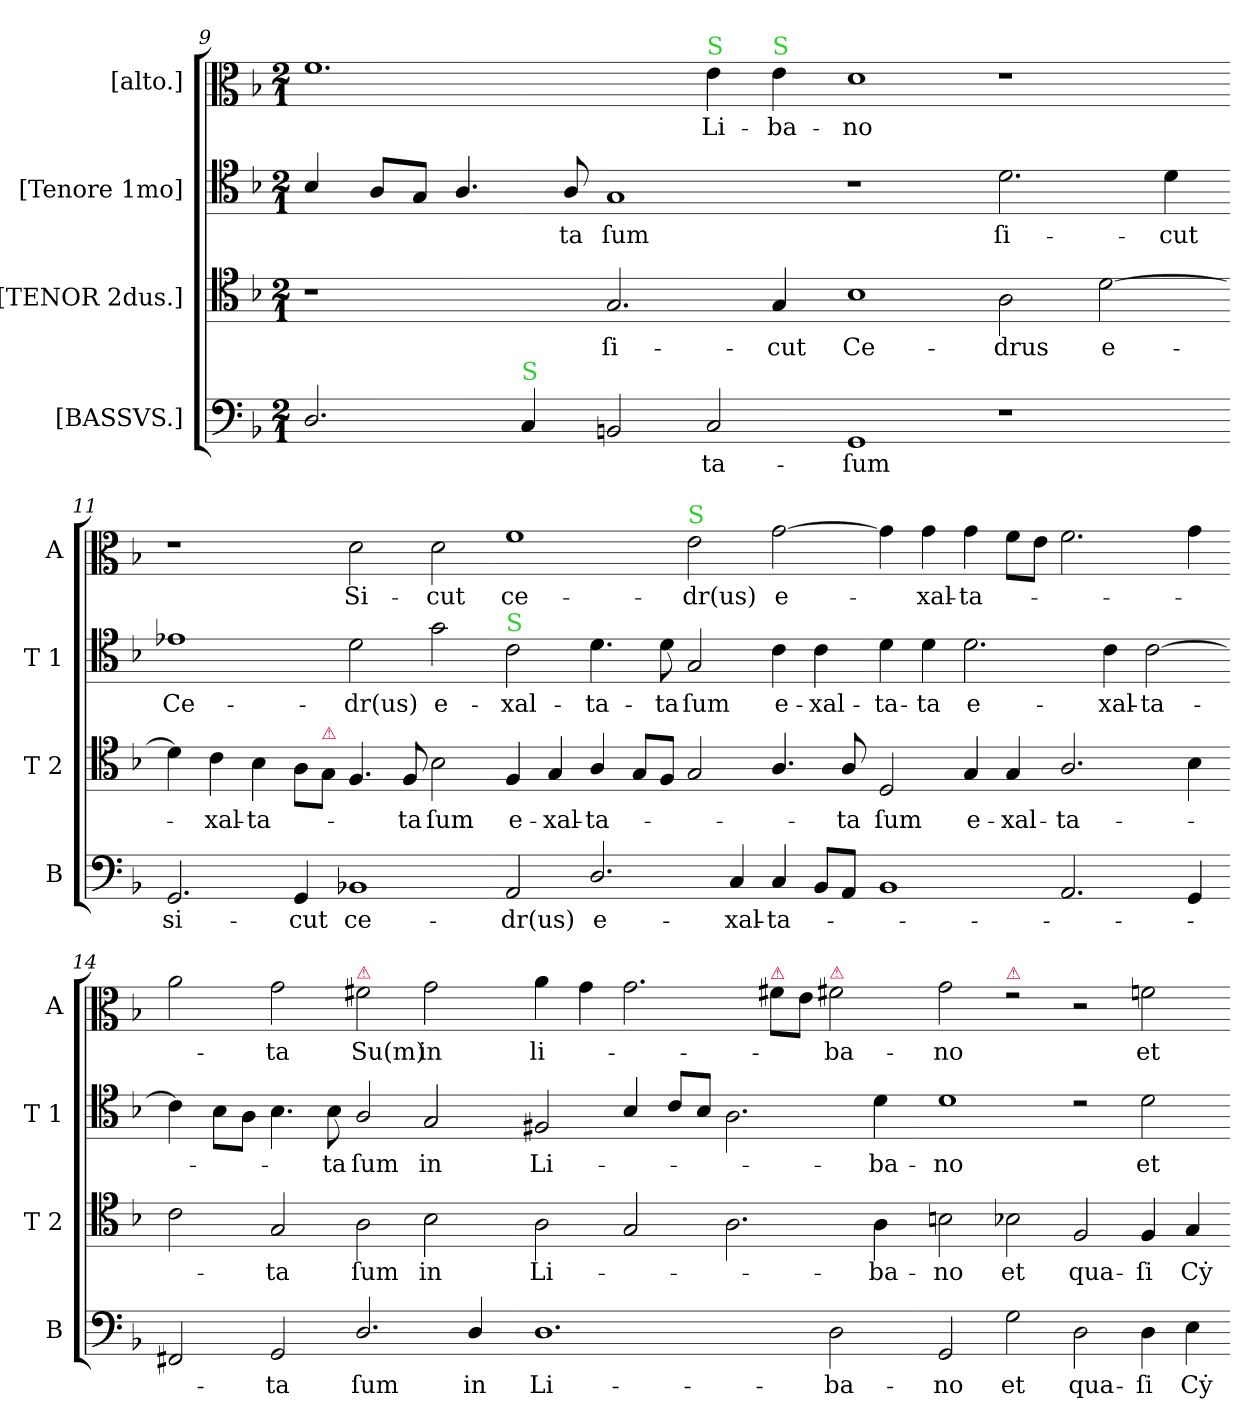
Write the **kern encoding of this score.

**kern	**text	**kern	**text	**kern	**text	**kern	**text
*part4	*part4	*part3	*part3	*part2	*part2	*part1	*part1
*staff4	*staff4	*staff3	*staff3	*staff2	*staff2	*staff1	*staff1
*I"[BASSVS.]	*	*I"[TENOR 2dus.]	*	*I"[Tenore 1mo]	*	*I"[alto.]	*
*I'B	*	*I'T 2	*	*I'T 1	*	*I'A	*
*clefF4	*	*clefC4	*	*clefC4	*	*clefC3	*
*k[b-]	*	*k[b-]	*	*k[b-]	*	*k[b-]	*
*M2/1	*	*M2/1	*	*M2/1	*	*M2/1	*
=9	=9	=9	=9	=9	=9	=9	=9
2.D/	.	1r	.	4B-/	.	1.f	.
.	.	.	.	8A/L	.	.	.
.	.	.	.	8G/J	.	.	.
.	.	.	.	4.A/	.	.	.
!LO:TX:a:color=limegreen:t=S	!	!	!	!	!	!	!
4C/	.	.	.	.	.	.	.
.	.	.	.	8A/	-ta	.	.
2BBn/	.	2.G/	ſi-	1G	ſum	.	.
!	!	!	!	!	!	!LO:TX:a:color=limegreen:t=S	!
2C/	-ta-	.	.	.	.	4e\	Li-
!	!	!	!	!	!	!LO:TX:a:color=limegreen:t=S	!
.	.	4G/	-cut	.	.	4e\	-ba-
=10-	=10-	=10-	=10-	=10-	=10-	=10-	=10-
1GG	ſum	1B-	Ce-	1r	.	1d	-no
1r	.	2A\	-drus	2.d\	ſi-	1r	.
.	.	[2d\	e-	.	.	.	.
.	.	.	.	4d\	-cut	.	.
=11-	=11-	=11-	=11-	=11-	=11-	=11-	=11-
2.GG/	si-	4d\]	.	1e-X	Ce-	1r	.
.	.	4c\	-xal-	.	.	.	.
.	.	4B-\	-ta-	.	.	.	.
4GG/	-cut	8A\L	.	.	.	.	.
!	!	!LO:TX:a:color=crimson:t=⚠	!	!	!	!	!
.	.	8G\J	.	.	.	.	.
1BB-X	ce-	4.F/	.	2d\	-dr(us)	2d\	Si-
.	.	8F/	-ta	.	.	.	.
.	.	2B-\	ſum	2g\	e-	2d\	-cut
=12-	=12-	=12-	=12-	=12-	=12-	=12-	=12-
!	!	!	!	!LO:TX:a:color=limegreen:t=S	!	!	!
2AA/	-dr(us)	4F/	e-	2c\	-xal-	1f	ce-
.	.	4G/	-xal-	.	.	.	.
2.D/	e-	4A/	-ta-	4.d\	-ta-	.	.
.	.	8G/L	.	.	.	.	.
.	.	8F/J	.	8d\	-ta	.	.
!	!	!	!	!	!	!LO:TX:a:color=limegreen:t=S	!
.	.	2G/	.	2G/	ſum	2e\	-dr(us)
4C/	-xal-	.	.	.	.	.	.
4C/	-ta-	4.A/	.	4c\	e-	[2g\	e-
8BB-/L	.	.	.	4c\	-xal-	.	.
8AA/J	.	8A/	-ta	.	.	.	.
=13-	=13-	=13-	=13-	=13-	=13-	=13-	=13-
1BB-	.	2D/	ſum	4d\	-ta-	4g\]	.
.	.	.	.	4d\	-ta	4g\	-xal-
.	.	4G/	e-	2.d\	e-	4g\	-ta-
.	.	4G/	-xal-	.	.	8f\L	.
.	.	.	.	.	.	8e\J	.
2.AA/	.	2.A/	-ta-	.	.	2.f\	.
.	.	.	.	4c\	-xal-	.	.
.	.	.	.	[2c\	-ta-	.	.
4GG/	.	4B-\	.	.	.	4g\	.
=14-	=14-	=14-	=14-	=14-	=14-	=14-	=14-
2FF#X/	.	2c\	.	4c\]	.	2a\	.
.	.	.	.	8B-\L	.	.	.
.	.	.	.	8A\J	.	.	.
2GG/	-ta	2G/	-ta	4.B-\	.	2g\	-ta
.	.	.	.	8B-\	-ta	.	.
!	!	!	!	!	!	!LO:TX:a:color=crimson:t=⚠	!
2.D/	ſum	2A\	ſum	2A/	ſum	2f#X\	Su(m)
.	.	2B-\	in	2G/	in	2g\	in
4D/	in	.	.	.	.	.	.
=15-	=15-	=15-	=15-	=15-	=15-	=15-	=15-
1.D	Li-	2A\	Li-	2F#X/	Li-	4a\	li-
.	.	.	.	.	.	4g\	.
.	.	2G/	.	4B-/	.	2.g\	.
.	.	.	.	8c/L	.	.	.
.	.	.	.	8B-/J	.	.	.
.	.	2.A\	.	2.A\	.	.	.
!	!	!	!	!	!	!LO:TX:a:color=crimson:t=⚠	!
.	.	.	.	.	.	8f#X\L	.
.	.	.	.	.	.	8e\J	.
!	!	!	!	!	!	!LO:TX:a:color=crimson:t=⚠	!
2D\	-ba-	.	.	.	.	2f#X\	-ba-
.	.	4A\	-ba-	4d\	-ba-	.	.
=16-	=16-	=16-	=16-	=16-	=16-	=16-	=16-
2GG/	-no	2Bn\	-no	1d	-no	2g\	-no
!	!	!	!	!	!	!LO:TX:a:color=crimson:t=⚠	!
2G\	et	2B-X\	et	.	.	2re	.
2D\	qua-	2F/	qua-	2rc	.	2r	.
4D\	-ſi	4F/	-ſi	2d\	et	2fn\	et
4E\	Cẏ-	4G/	Cẏ-	.	.	.	.
=-	=-	=-	=-	=-	=-	=-	=-
*-	*-	*-	*-	*-	*-	*-	*-
